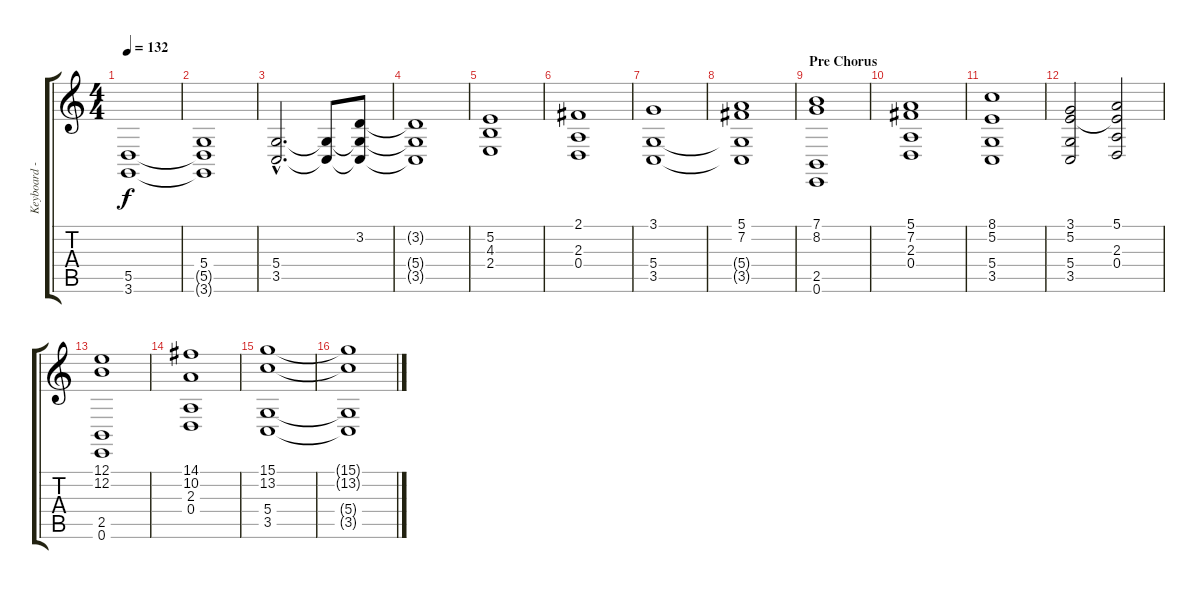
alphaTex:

\track ("Keyboard - Strings" "Keyboard -") {instrument synthstrings2}
\staff {score tabs}
\tuning (E4 B3 G3 D3 A2 E2) {hide}
\ts (4 4)
\tempo 132
\clef g2
\ks c
(5.5 3.6).1{dy f} |
(5.4 5.5{t} 3.6{t}).1 |
(5.4{hac} 3.5{hac}).2{d} (5.4{t} 3.5{t}).8 (3.2 5.4{t} 3.5{t}).8 |
(3.2{t} 5.4{t} 3.5{t}).1 |
(5.2 4.3 2.4).1 |
(2.1 2.3 0.4).1 |
(3.1 5.4 3.5).1 |
(5.1 7.2 5.4{t} 3.5{t}).1 |
\section ("" "Pre Chorus")
(7.1 8.2 2.5 0.6).1 |
(5.1 7.2 2.3 0.4).1 |
(8.1 5.2 5.4 3.5).1 |
(3.1 5.2 5.4 3.5).2 (5.1 5.2{t} 2.3 0.4).2 |
(12.1 12.2 2.5 0.6).1 |
(14.1 10.2 2.3 0.4).1 |
(15.1 13.2 5.4 3.5).1{volume 4} |
(15.1{t} 13.2{t} 5.4{t} 3.5{t}).1{volume 11}
